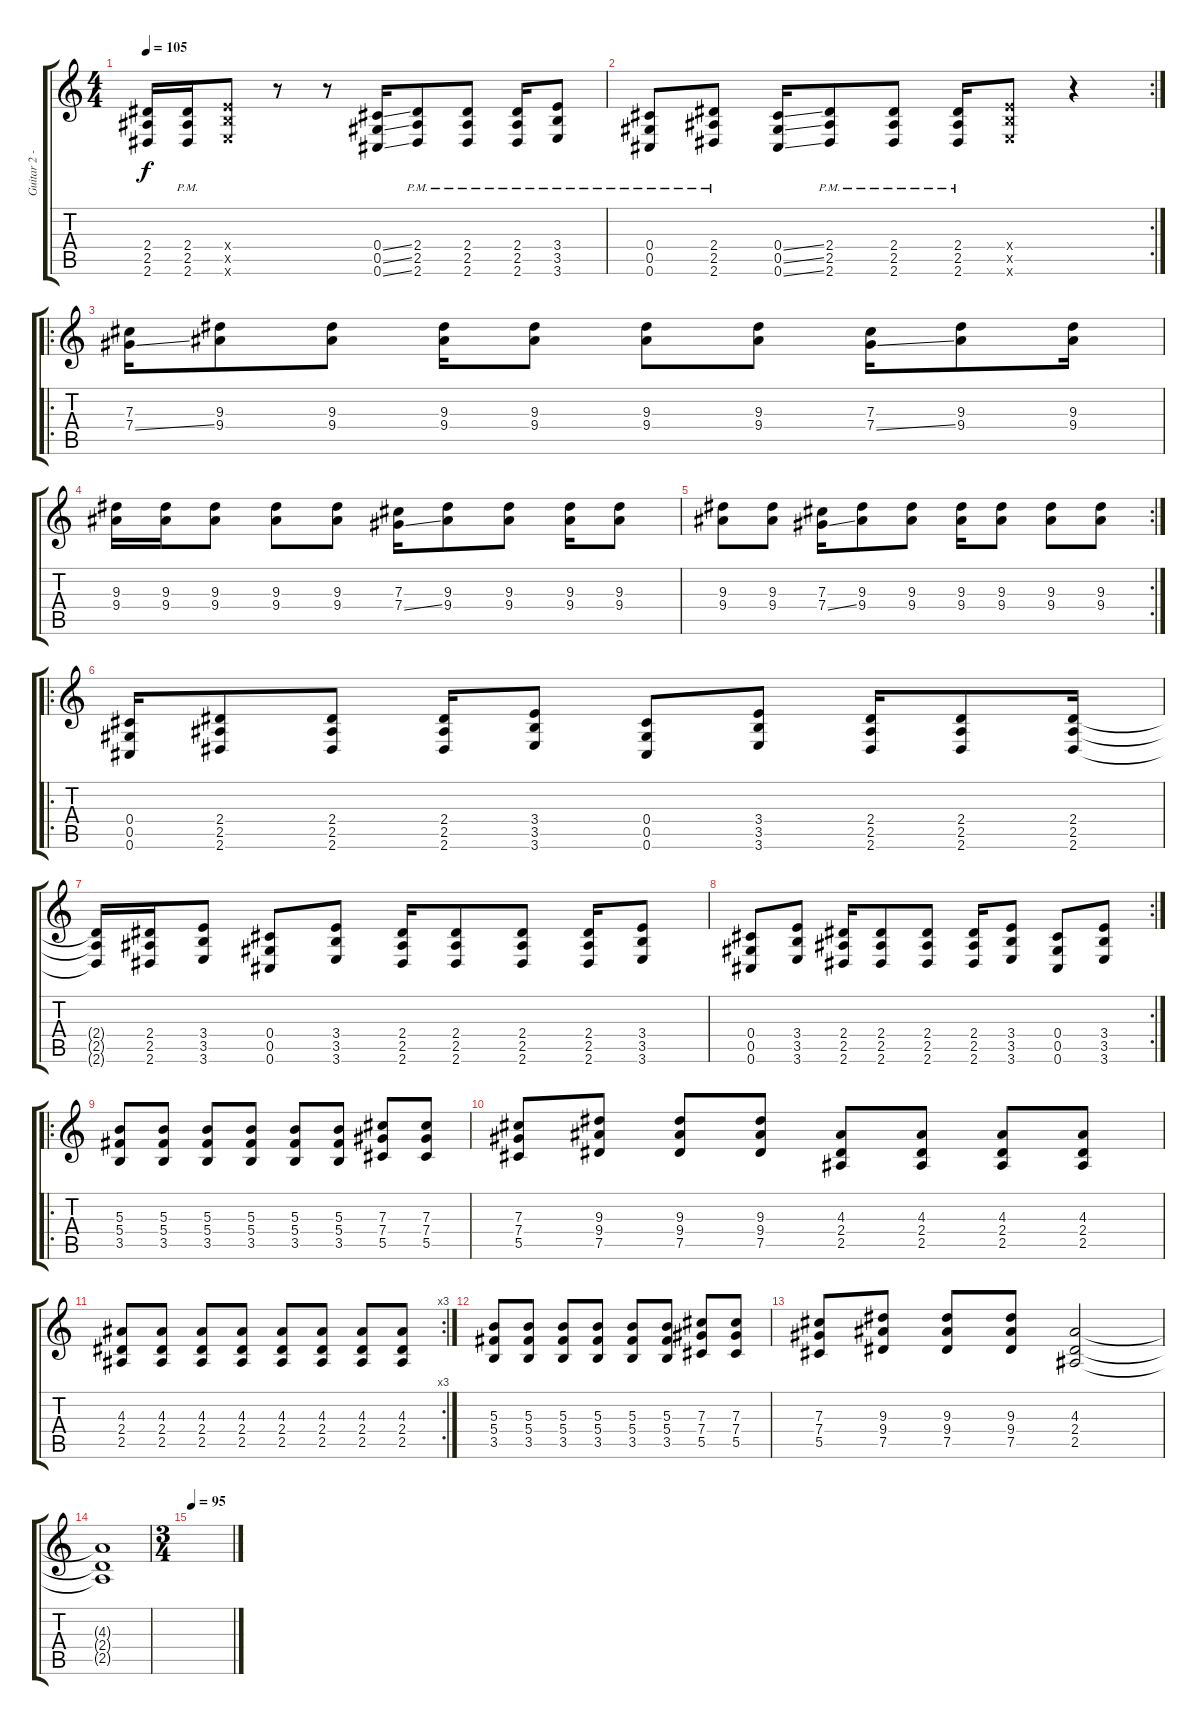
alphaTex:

\track ("Guitar 2 - " "Guitar 2 -") {instrument distortionguitar}
\staff {score tabs}
\tuning (Eb4 Bb3 Gb3 Db3 Ab2 Db2) {hide}
\ts (4 4)
\tempo 105
\clef g2
\ks c
(2.4{t} 2.5{t} 2.6{t}).16{dy f} (2.4{pm} 2.5{pm} 2.6{pm}).16 (3.4{x} 3.5{x} 3.6{x}).8 r.8 r.8 (0.4{ss} 0.5{ss} 0.6{ss}).16 (2.4{pm} 2.5{pm} 2.6{pm}).8 (2.4{pm} 2.5{pm} 2.6{pm}).8 (2.4{pm} 2.5{pm} 2.6{pm}).16 (3.4{pm} 3.5{pm} 3.6{pm}).8 |
\rc 2
(0.4{pm} 0.5{pm} 0.6{pm}).8 (2.4{pm} 2.5{pm} 2.6{pm}).8 (0.4{ss} 0.5{ss} 0.6{ss}).16 (2.4{pm} 2.5{pm} 2.6{pm}).8 (2.4{pm} 2.5{pm} 2.6{pm}).8 (2.4{pm} 2.5{pm} 2.6{pm}).16 (3.4{x} 3.5{x} 3.6{x}).8 r.4 |
\ro
(7.3 7.4{ss}).16{volume 10} (9.3 9.4).8 (9.3 9.4).8 (9.3 9.4).16 (9.3 9.4).8 (9.3 9.4).8 (9.3 9.4).8 (7.3 7.4{ss}).16 (9.3 9.4).8 (9.3 9.4).16 |
(9.3 9.4).16 (9.3 9.4).16 (9.3 9.4).8 (9.3 9.4).8 (9.3 9.4).8 (7.3 7.4{ss}).16 (9.3 9.4).8 (9.3 9.4).8 (9.3 9.4).16 (9.3 9.4).8 |
\rc 2
(9.3 9.4).8 (9.3 9.4).8 (7.3 7.4{ss}).16 (9.3 9.4).8 (9.3 9.4).8 (9.3 9.4).16 (9.3 9.4).8 (9.3 9.4).8 (9.3 9.4).8 |
\ro
(0.4 0.5 0.6).16 (2.4 2.5 2.6).8 (2.4 2.5 2.6).8 (2.4 2.5 2.6).16 (3.4 3.5 3.6).8 (0.4 0.5 0.6).8 (3.4 3.5 3.6).8 (2.4 2.5 2.6).16 (2.4 2.5 2.6).8 (2.4 2.5 2.6).16 |
(2.4{t} 2.5{t} 2.6{t}).16 (2.4 2.5 2.6).16 (3.4 3.5 3.6).8 (0.4 0.5 0.6).8 (3.4 3.5 3.6).8 (2.4 2.5 2.6).16 (2.4 2.5 2.6).8 (2.4 2.5 2.6).8 (2.4 2.5 2.6).16 (3.4 3.5 3.6).8 |
\rc 2
(0.4 0.5 0.6).8 (3.4 3.5 3.6).8 (2.4 2.5 2.6).16 (2.4 2.5 2.6).8 (2.4 2.5 2.6).8 (2.4 2.5 2.6).16 (3.4 3.5 3.6).8 (0.4 0.5 0.6).8 (3.4 3.5 3.6).8 |
\ro
(5.3 5.4 3.5).8 (5.3 5.4 3.5).8 (5.3 5.4 3.5).8 (5.3 5.4 3.5).8 (5.3 5.4 3.5).8 (5.3 5.4 3.5).8 (7.3 7.4 5.5).8 (7.3 7.4 5.5).8 |
(7.3 7.4 5.5).8 (9.3 9.4 7.5).8 (9.3 9.4 7.5).8 (9.3 9.4 7.5).8 (4.3 2.4 2.5).8 (4.3 2.4 2.5).8 (4.3 2.4 2.5).8 (4.3 2.4 2.5).8 |
\rc 3
(4.3 2.4 2.5).8 (4.3 2.4 2.5).8 (4.3 2.4 2.5).8 (4.3 2.4 2.5).8 (4.3 2.4 2.5).8 (4.3 2.4 2.5).8 (4.3 2.4 2.5).8 (4.3 2.4 2.5).8 |
(5.3 5.4 3.5).8 (5.3 5.4 3.5).8 (5.3 5.4 3.5).8 (5.3 5.4 3.5).8 (5.3 5.4 3.5).8 (5.3 5.4 3.5).8 (7.3 7.4 5.5).8 (7.3 7.4 5.5).8 |
(7.3 7.4 5.5).8 (9.3 9.4 7.5).8 (9.3 9.4 7.5).8 (9.3 9.4 7.5).8 (4.3 2.4 2.5).2 |
(4.3{t} 2.4{t} 2.5{t}).1 |
\ts (3 4)
\tempo 95
